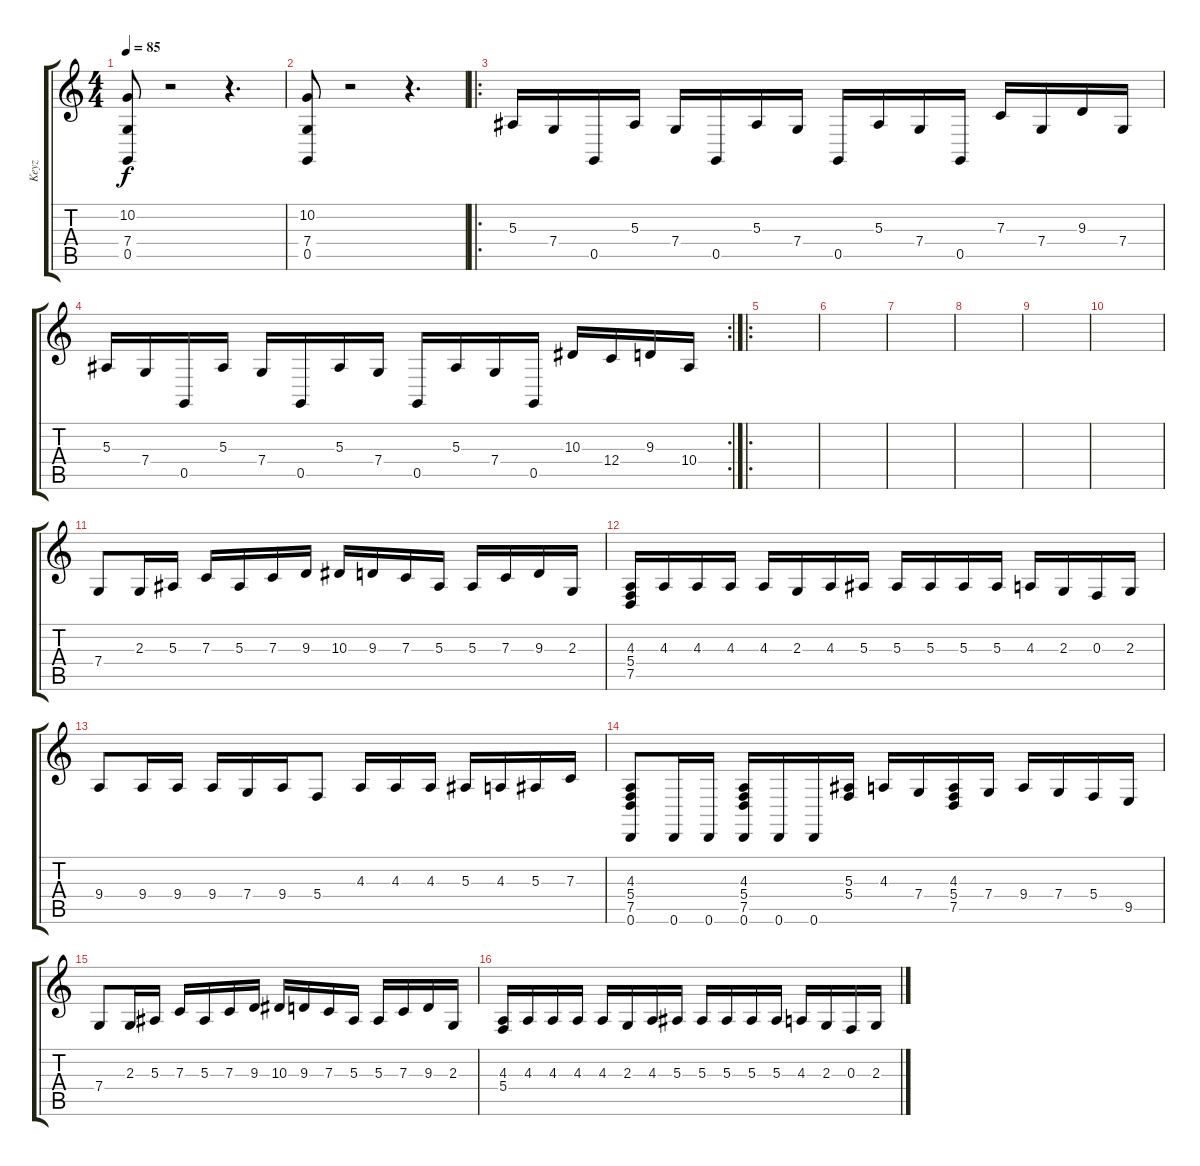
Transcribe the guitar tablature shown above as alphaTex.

\track ("Keyz" "Keyz") {instrument orchestralharp}
\staff {score tabs}
\tuning (D4 A3 F3 C3 G2 D2) {hide}
\ts (4 4)
\tempo 85
\clef g2
\ks c
(10.2 7.4 0.5).8{dy f} r.2 r.4{d} |
(10.2 7.4 0.5).8 r.2 r.4{d} |
\ro
5.3.16{instrument fx4atmosphere} 7.4.16 0.5.16 5.3.16 7.4.16 0.5.16 5.3.16 7.4.16 0.5.16 5.3.16 7.4.16 0.5.16 7.3.16 7.4.16 9.3.16 7.4.16 |
\rc 2
5.3.16 7.4.16 0.5.16 5.3.16 7.4.16 0.5.16 5.3.16 7.4.16 0.5.16 5.3.16 7.4.16 0.5.16 10.3.16 12.4.16 9.3.16 10.4.16 |
\ro
|
|
|
|
|
|
7.4.8{instrument orchestralharp} 2.3.16 5.3.16 7.3.16 5.3.16 7.3.16 9.3.16 10.3.16 9.3.16 7.3.16 5.3.16 5.3.16 7.3.16 9.3.16 2.3.16 |
(4.3 5.4 7.5).16 4.3.16 4.3.16 4.3.16 4.3.16 2.3.16 4.3.16 5.3.16 5.3.16 5.3.16 5.3.16 5.3.16 4.3.16 2.3.16 0.3.16 2.3.16 |
9.4.8 9.4.16 9.4.16 9.4.16 7.4.16 9.4.16 5.4.8 4.3.16 4.3.16 4.3.16 5.3.16 4.3.16 5.3.16 7.3.16 |
(4.3 5.4 7.5 0.6).8 0.6.16 0.6.16 (4.3 5.4 7.5 0.6).16 0.6.16 0.6.16 (5.3 5.4).16 4.3.16 7.4.16 (4.3 5.4 7.5).16 7.4.16 9.4.16 7.4.16 5.4.16 9.5.16 |
7.4.8 2.3.16 5.3.16 7.3.16 5.3.16 7.3.16 9.3.16 10.3.16 9.3.16 7.3.16 5.3.16 5.3.16 7.3.16 9.3.16 2.3.16 |
(4.3 5.4).16 4.3.16 4.3.16 4.3.16 4.3.16 2.3.16 4.3.16 5.3.16 5.3.16 5.3.16 5.3.16 5.3.16 4.3.16 2.3.16 0.3.16 2.3.16
